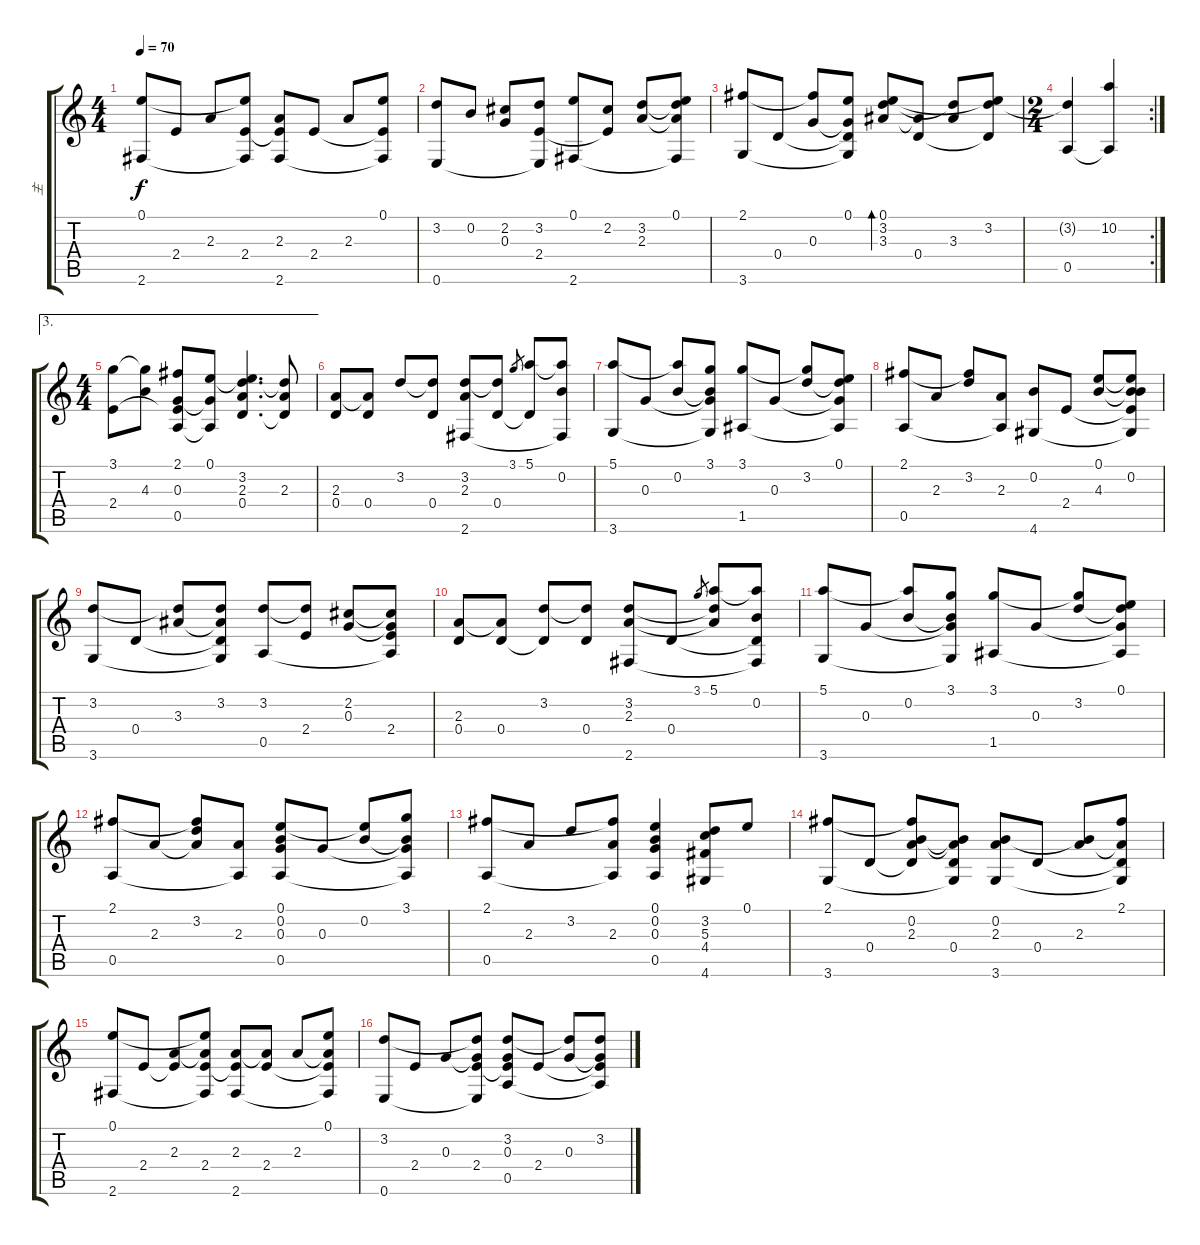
\track ("主" "主") {instrument acousticguitarsteel}
\staff {score tabs}
\tuning (E4 B3 G3 D3 A2 E2) {hide}
\ts (4 4)
\tempo 70
\clef g2
\ks c
(0.1 2.6).8{dy f} 2.4.8 2.3.8 (0.1{t} 2.4 2.6{t}).8 (2.3 2.4{t} 2.6).8 2.4.8 2.3.8 (0.1 2.4{t} 2.6{t}).8 |
(3.2 0.6).8 0.2.8 (2.2 0.3).8 (3.2 2.4 0.6{t}).8 (0.1 2.6).8 (2.2 2.4{t}).8 (3.2 2.3).8 (0.1 3.2{t} 2.3{t} 2.6{t}).8 |
(2.1 3.6).8 0.4.8 (2.1{t} 0.3).8 (0.1 0.3{t} 0.4{t} 3.6{t}).8 (0.1 3.2 3.3).8{bd 60} (3.3{t} 0.4).8 (3.2{t} 3.3).8 (0.1{t} 3.2 0.4{t}).8 |
\rc 2
\ts (2 4)
(3.2{t} 0.5).4 (10.2 0.5{t}).4 |
\ae 3
\ts (4 4)
(3.1 2.4).8 (3.1{t} 4.3).8 (2.1 0.3 2.4{t} 0.5).8 (0.1 0.3{t} 0.5{t}).8 (0.1{t} 3.2 2.3 0.4).4{d} (3.2{t} 2.3 0.4{t}).8 |
(2.3 0.4).8 (2.3{t} 0.4).8 3.2.8 (3.2{t} 0.4).8 (3.2 2.3 2.6).8 (3.2{t} 0.4).8 3.1.8{gr} (5.1 0.4{t}).8 (5.1{t} 0.2 2.6{t}).8 |
(5.1 3.6).8 0.3.8 (5.1{t} 0.2).8 (3.1 0.2{t} 0.3{t} 3.6{t}).8 (3.1 1.5).8 0.3.8 (3.1{t} 3.2).8 (0.1 3.2{t} 0.3{t} 1.5{t}).8 |
(2.1 0.5).8 2.3.8 (2.1{t} 3.2).8 (2.3 0.5{t}).8 (0.2 4.6).8 2.4.8 (0.1 4.3).8 (0.1{t} 0.2 4.3{t} 2.4{t} 4.6{t}).8 |
(3.2 3.6).8{txt ""} 0.4.8 (3.2{t} 3.3).8 (3.2 3.3{t} 0.4{t} 3.6{t}).8 (3.2 0.5).8 (3.2{t} 2.4).8 (2.2 0.3).8 (2.2{t} 0.3{t} 2.4 0.5{t}).8 |
(2.3 0.4).8 (2.3{t} 0.4).8 (3.2 0.4{t}).8 (3.2{t} 0.4).8 (3.2 2.3 2.6).8 0.4.8 3.1.8{gr} (5.1 3.2{t} 2.3{t}).8 (5.1{t} 0.2 0.4{t} 2.6{t}).8 |
(5.1 3.6).8 0.3.8 (5.1{t} 0.2).8 (3.1 0.2{t} 0.3{t} 3.6{t}).8 (3.1 1.5).8 0.3.8 (3.1{t} 3.2).8 (0.1 3.2{t} 0.3{t} 1.5{t}).8 |
(2.1 0.5).8 2.3.8 (2.1{t} 3.2 2.3{t}).8 (2.3 0.5{t}).8 (0.1 0.2 0.3 0.5).8 0.3.8 (0.1{t} 0.2).8 (3.1 0.2{t} 0.3{t} 0.5{t}).8 |
(2.1 0.5).8 2.3.8 3.2.8 (2.1{t} 2.3 0.5{t}).8 (0.1 0.2 0.3 0.5).4 (3.2 5.3 4.4 4.6).8 0.1.8 |
(2.1 3.6).8 0.4.8 (2.1{t} 0.2 2.3 0.4{t}).8 (0.2{t} 2.3{t} 0.4 3.6{t}).8 (0.2 2.3 3.6).8 0.4.8 (0.2{t} 2.3).8 (2.1 2.3{t} 0.4{t} 3.6{t}).8 |
(0.1 2.6).8 2.4.8 (2.3 2.4{t}).8 (0.1{t} 2.3{t} 2.4 2.6{t}).8 (2.3 2.4{t} 2.6).8 (2.3{t} 2.4).8 2.3.8 (0.1 2.3{t} 2.4{t} 2.6{t}).8 |
(3.2 0.6).8 2.4.8 0.3.8 (3.2{t} 0.3{t} 2.4 0.6{t}).8 (3.2 0.3 2.4{t} 0.5).8 2.4.8 (3.2{t} 0.3).8 (3.2 0.3{t} 2.4{t} 0.5{t}).8
